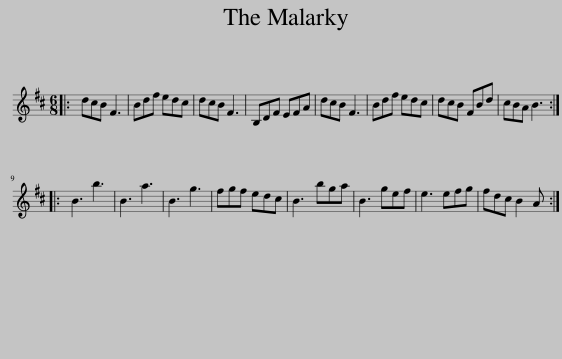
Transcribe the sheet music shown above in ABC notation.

X:1
L:1/8
M:6/8
I:linebreak $
K:Bmin
V:1 treble
V:1
|: dcB F3 | Bdf edc | dcB F3 | B,DF EFA | dcB F3 | %5
 Bdf edc | dcB FBd | cBA B3 ::$ B3 b3 | B3 a3 | %10
 B3 g3 | fgf edc | B3 bga | B3 gef | e3 efg | %15
 fdc B2 A :| %16
